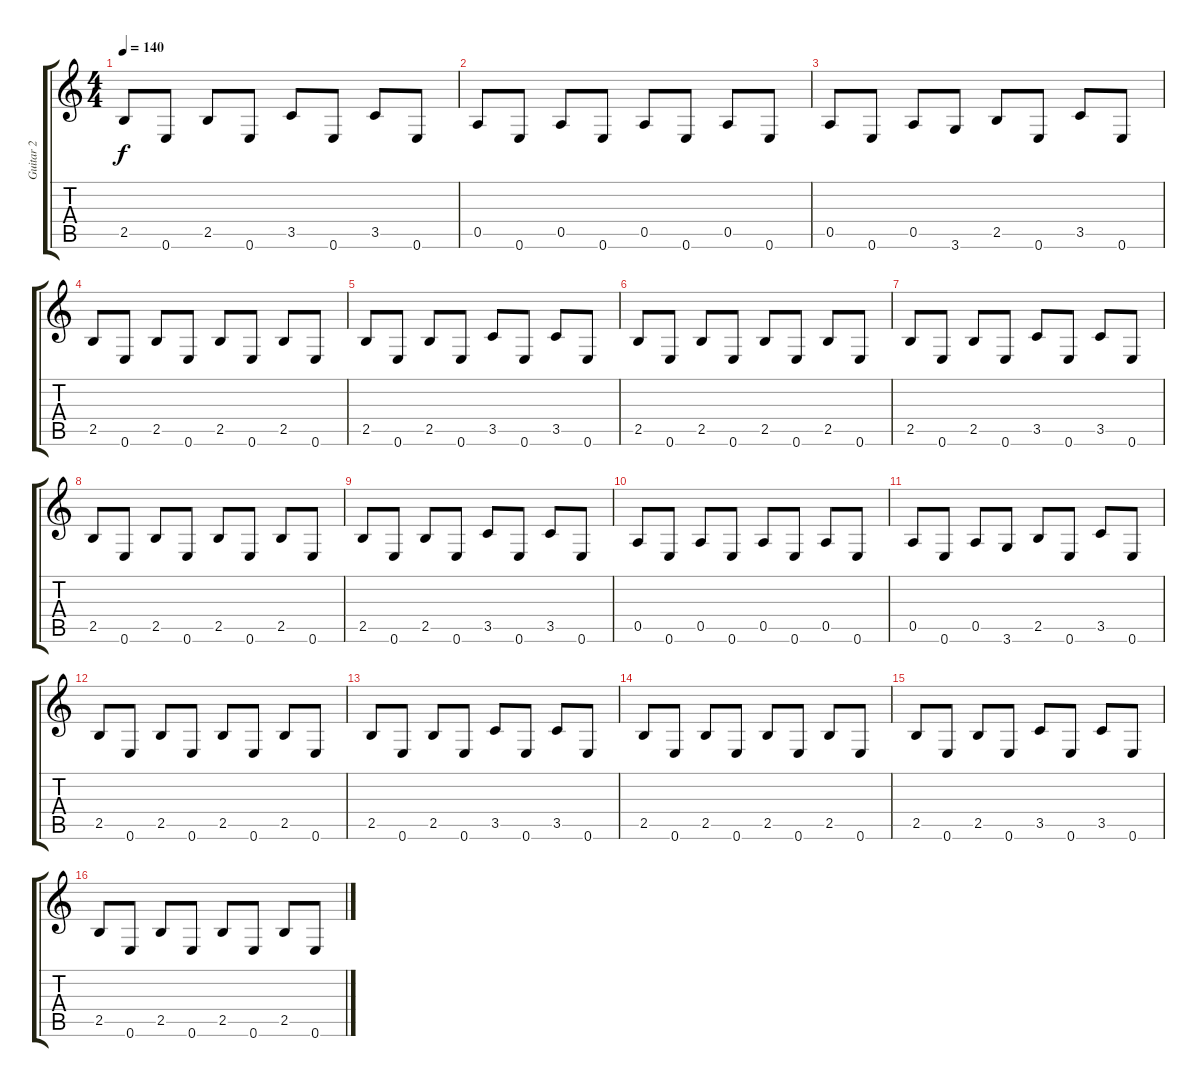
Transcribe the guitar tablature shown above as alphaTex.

\track ("Guitar 2" "Guitar 2") {instrument distortionguitar}
\staff {score tabs}
\tuning (E4 B3 G3 D3 A2 E2) {hide}
\ts (4 4)
\tempo 140
\clef g2
\ks c
2.5.8{dy f} 0.6.8 2.5.8 0.6.8 3.5.8 0.6.8 3.5.8 0.6.8 |
0.5.8 0.6.8 0.5.8 0.6.8 0.5.8 0.6.8 0.5.8 0.6.8 |
0.5.8 0.6.8 0.5.8 3.6.8 2.5.8 0.6.8 3.5.8 0.6.8 |
2.5.8 0.6.8 2.5.8 0.6.8 2.5.8 0.6.8 2.5.8 0.6.8 |
2.5.8 0.6.8 2.5.8 0.6.8 3.5.8 0.6.8 3.5.8 0.6.8 |
2.5.8 0.6.8 2.5.8 0.6.8 2.5.8 0.6.8 2.5.8 0.6.8 |
2.5.8 0.6.8 2.5.8 0.6.8 3.5.8 0.6.8 3.5.8 0.6.8 |
2.5.8 0.6.8 2.5.8 0.6.8 2.5.8 0.6.8 2.5.8 0.6.8 |
2.5.8 0.6.8 2.5.8 0.6.8 3.5.8 0.6.8 3.5.8 0.6.8 |
0.5.8 0.6.8 0.5.8 0.6.8 0.5.8 0.6.8 0.5.8 0.6.8 |
0.5.8 0.6.8 0.5.8 3.6.8 2.5.8 0.6.8 3.5.8 0.6.8 |
2.5.8 0.6.8 2.5.8 0.6.8 2.5.8 0.6.8 2.5.8 0.6.8 |
2.5.8 0.6.8 2.5.8 0.6.8 3.5.8 0.6.8 3.5.8 0.6.8 |
2.5.8 0.6.8 2.5.8 0.6.8 2.5.8 0.6.8 2.5.8 0.6.8 |
2.5.8 0.6.8 2.5.8 0.6.8 3.5.8 0.6.8 3.5.8 0.6.8 |
2.5.8 0.6.8 2.5.8 0.6.8 2.5.8 0.6.8 2.5.8 0.6.8
